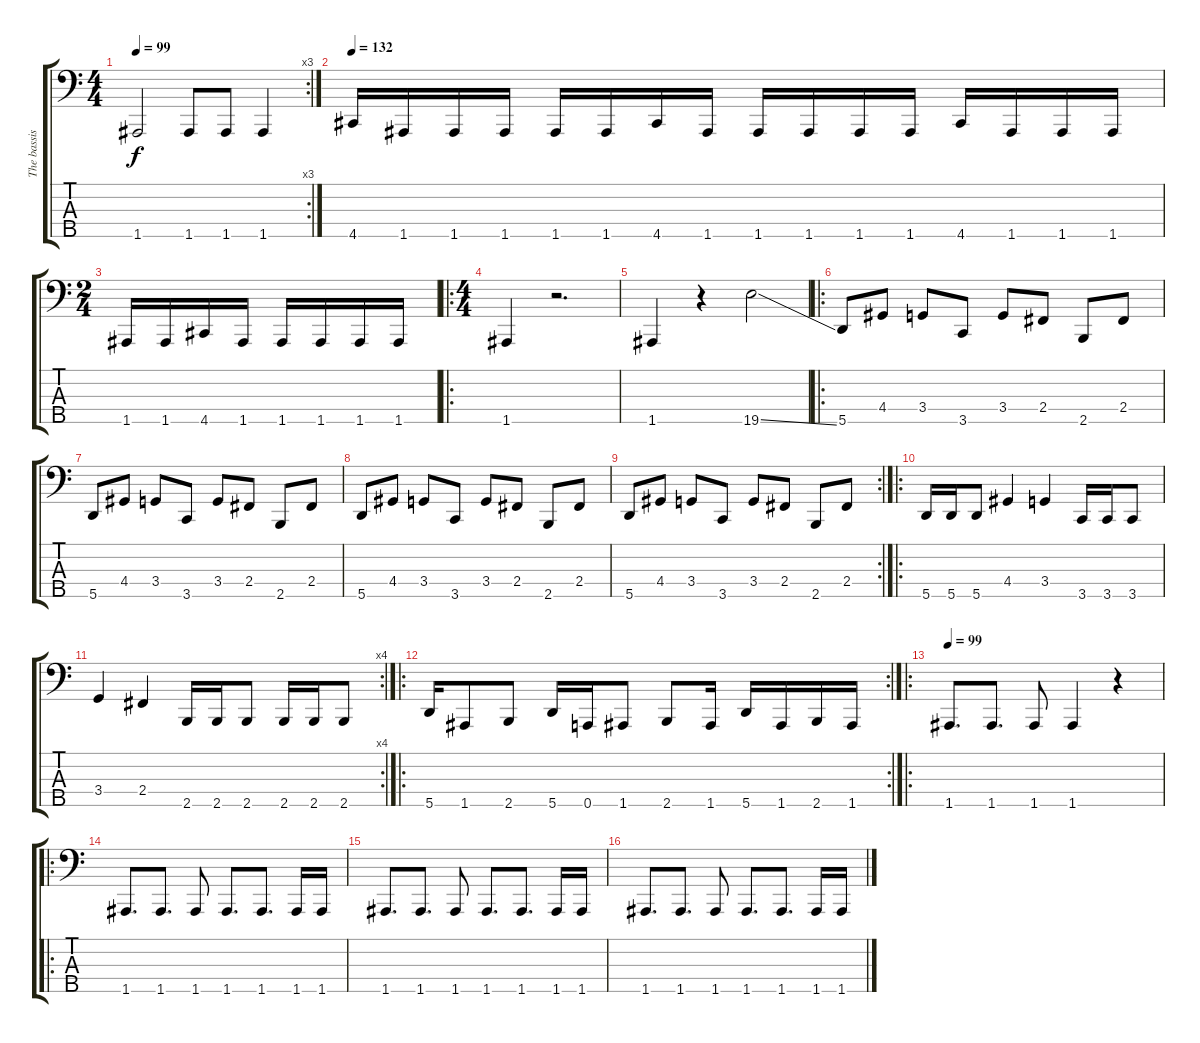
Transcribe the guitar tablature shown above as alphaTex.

\track ("The bassist" "The bassis") {instrument electricbasspick}
\staff {score tabs}
\tuning (G2 D2 A1 E1 A0) {hide}
\rc 3
\ts (4 4)
\tempo 99
\clef f4
\ks c
1.5.2{dy f} 1.5.8 1.5.8 1.5.4 |
\tempo 132
4.5.16 1.5.16 1.5.16 1.5.16 1.5.16 1.5.16 4.5.16 1.5.16 1.5.16 1.5.16 1.5.16 1.5.16 4.5.16 1.5.16 1.5.16 1.5.16 |
\ts (2 4)
1.5.16 1.5.16 4.5.16 1.5.16 1.5.16 1.5.16 1.5.16 1.5.16 |
\ro
\ts (4 4)
1.5.4 r.2{d} |
1.5.4 r.4 19.5{ss}.2 |
\ro
5.5.8 4.4.8 3.4.8 3.5.8 3.4.8 2.4.8 2.5.8 2.4.8 |
5.5.8 4.4.8 3.4.8 3.5.8 3.4.8 2.4.8 2.5.8 2.4.8 |
5.5.8 4.4.8 3.4.8 3.5.8 3.4.8 2.4.8 2.5.8 2.4.8 |
\rc 2
5.5.8 4.4.8 3.4.8 3.5.8 3.4.8 2.4.8 2.5.8 2.4.8 |
\ro
5.5.16 5.5.16 5.5.8 4.4.4 3.4.4 3.5.16 3.5.16 3.5.8 |
\rc 4
3.4.4 2.4.4 2.5.16 2.5.16 2.5.8 2.5.16 2.5.16 2.5.8 |
\ro
\rc 2
5.5.16 1.5.8 2.5.8 5.5.16 0.5.16 1.5.8 2.5.8 1.5.16 5.5.16 1.5.16 2.5.16 1.5.16 |
\ro
\tempo 99
1.5.8{d} 1.5.8{d} 1.5.8 1.5.4 r.4 |
\ro
1.5.8{d} 1.5.8{d} 1.5.8 1.5.8{d} 1.5.8{d} 1.5.16 1.5.16 |
1.5.8{d} 1.5.8{d} 1.5.8 1.5.8{d} 1.5.8{d} 1.5.16 1.5.16 |
1.5.8{d} 1.5.8{d} 1.5.8 1.5.8{d} 1.5.8{d} 1.5.16 1.5.16
